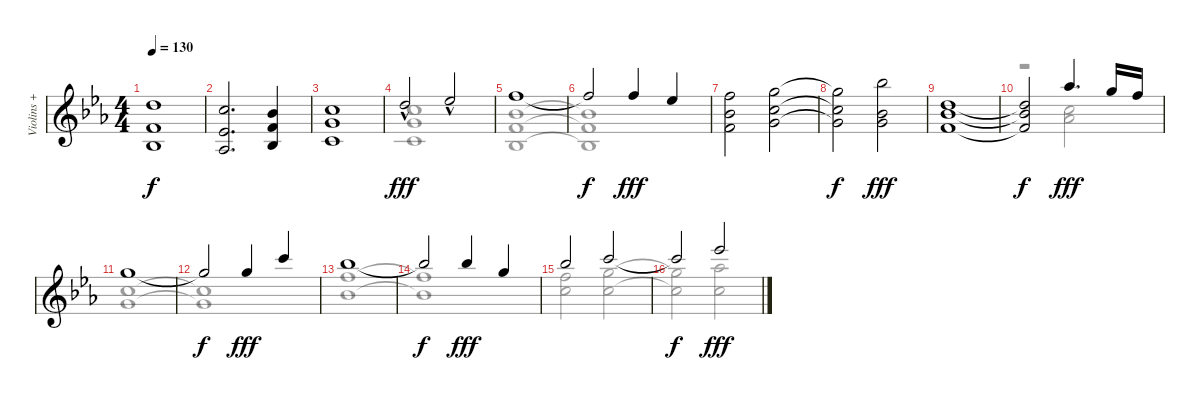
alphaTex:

\track ("Violins + Violas" "Violins + ") {instrument stringensemble1}
\staff {score}
\tuning (E4 B3 G3 D3 A2 E2) {hide}
\voice
\ts (4 4)
\tempo 130
\clef g2
\ks cminor
(15.2 3.3 15.4).1{dy f} |
(8.1 4.2 1.3).2{d} (6.1 6.2 3.3).4 |
(3.1 1.2 17.3).1 |
10.1{hac}.2{dy fff volume 16} 11.1{hac}.2 |
13.1.1 |
13.1{t}.2{dy f} 13.1.4{dy fff} 11.1.4 |
(13.1 11.2 10.3).2 (15.1 13.2 12.3).2 |
(15.1{t} 13.2{t} 12.3{t}).2{dy f} (18.1 11.2 12.3).2{dy fff} |
(10.1 11.2 10.3).1 |
(10.1{t} 11.2{t} 10.3{t}).2{dy f} 16.1.4{d dy fff} 15.1.16 13.1.16 |
15.1.1 |
15.1{t}.2{dy f} 20.2.4{dy fff} 20.1.4 |
18.1.1 |
18.1{t}.2{dy f} 18.1.4{dy fff} 15.1.4 |
18.1.2 20.1.2 |
20.1{t}.2{dy f} 23.1.2{dy fff}
\voice
\clef g2
\ottava regular
\simile none
\ks cminor
|
|
|
(3.1 1.2 17.3).1 |
(6.1 6.2 3.3).1 |
(6.1{t} 6.2{t} 3.3{t}).1 |
|
|
|
r.2 (8.1 9.2).2 |
(8.1 8.2).1 |
(8.1{t} 8.2{t}).1 |
(6.1 18.2).1 |
(6.1{t} 18.2{t}).1 |
(8.1 18.2).2 (8.1 20.2).2 |
(8.1{t} 20.2{t}).2 (8.1 21.2).2
